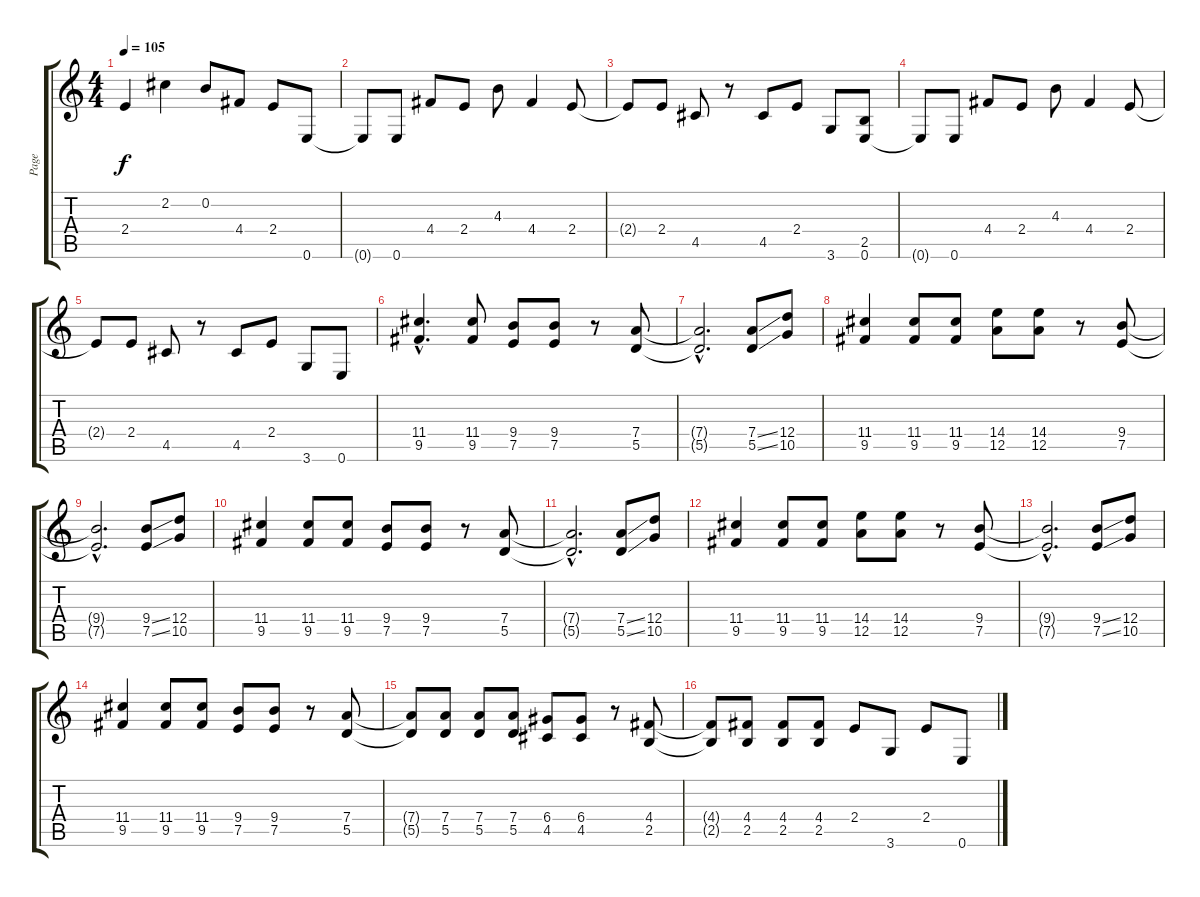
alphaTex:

\track ("Page" "Page") {instrument distortionguitar}
\staff {score tabs}
\tuning (E4 B3 G3 D3 A2 E2) {hide}
\ts (4 4)
\tempo 105
\clef g2
\ks c
2.4{t}.4{dy f} 2.2.4 0.2.8 4.4.8 2.4.8 0.6.8 |
0.6{t}.8 0.6.8 4.4.8 2.4.8 4.3.8 4.4.4 2.4.8 |
2.4{t}.8 2.4.8 4.5.8 r.8 4.5.8 2.4.8 3.6.8 (2.5 0.6).8 |
0.6{t}.8 0.6.8 4.4.8 2.4.8 4.3.8 4.4.4 2.4.8 |
2.4{t}.8 2.4.8 4.5.8 r.8 4.5.8 2.4.8 3.6.8 0.6.8 |
(11.4{hac} 9.5{hac}).4{d} (11.4 9.5).8 (9.4 7.5).8 (9.4 7.5).8 r.8 (7.4 5.5).8 |
(7.4{hac t} 5.5{hac t}).2{d} (7.4{ss} 5.5{ss}).8 (12.4 10.5).8 |
(11.4 9.5).4 (11.4 9.5).8 (11.4 9.5).8 (14.4 12.5).8 (14.4 12.5).8 r.8 (9.4 7.5).8 |
(9.4{hac t} 7.5{hac t}).2{d} (9.4{ss} 7.5{ss}).8 (12.4 10.5).8 |
(11.4 9.5).4 (11.4 9.5).8 (11.4 9.5).8 (9.4 7.5).8 (9.4 7.5).8 r.8 (7.4 5.5).8 |
(7.4{hac t} 5.5{hac t}).2{d} (7.4{ss} 5.5{ss}).8 (12.4 10.5).8 |
(11.4 9.5).4 (11.4 9.5).8 (11.4 9.5).8 (14.4 12.5).8 (14.4 12.5).8 r.8 (9.4 7.5).8 |
(9.4{hac t} 7.5{hac t}).2{d} (9.4{ss} 7.5{ss}).8 (12.4 10.5).8 |
(11.4 9.5).4 (11.4 9.5).8 (11.4 9.5).8 (9.4 7.5).8 (9.4 7.5).8 r.8 (7.4 5.5).8 |
(7.4{t} 5.5{t}).8 (7.4 5.5).8 (7.4 5.5).8 (7.4 5.5).8 (6.4 4.5).8 (6.4 4.5).8 r.8 (4.4 2.5).8 |
(4.4{t} 2.5{t}).8 (4.4 2.5).8 (4.4 2.5).8 (4.4 2.5).8 2.4.8 3.6.8 2.4.8 0.6.8
